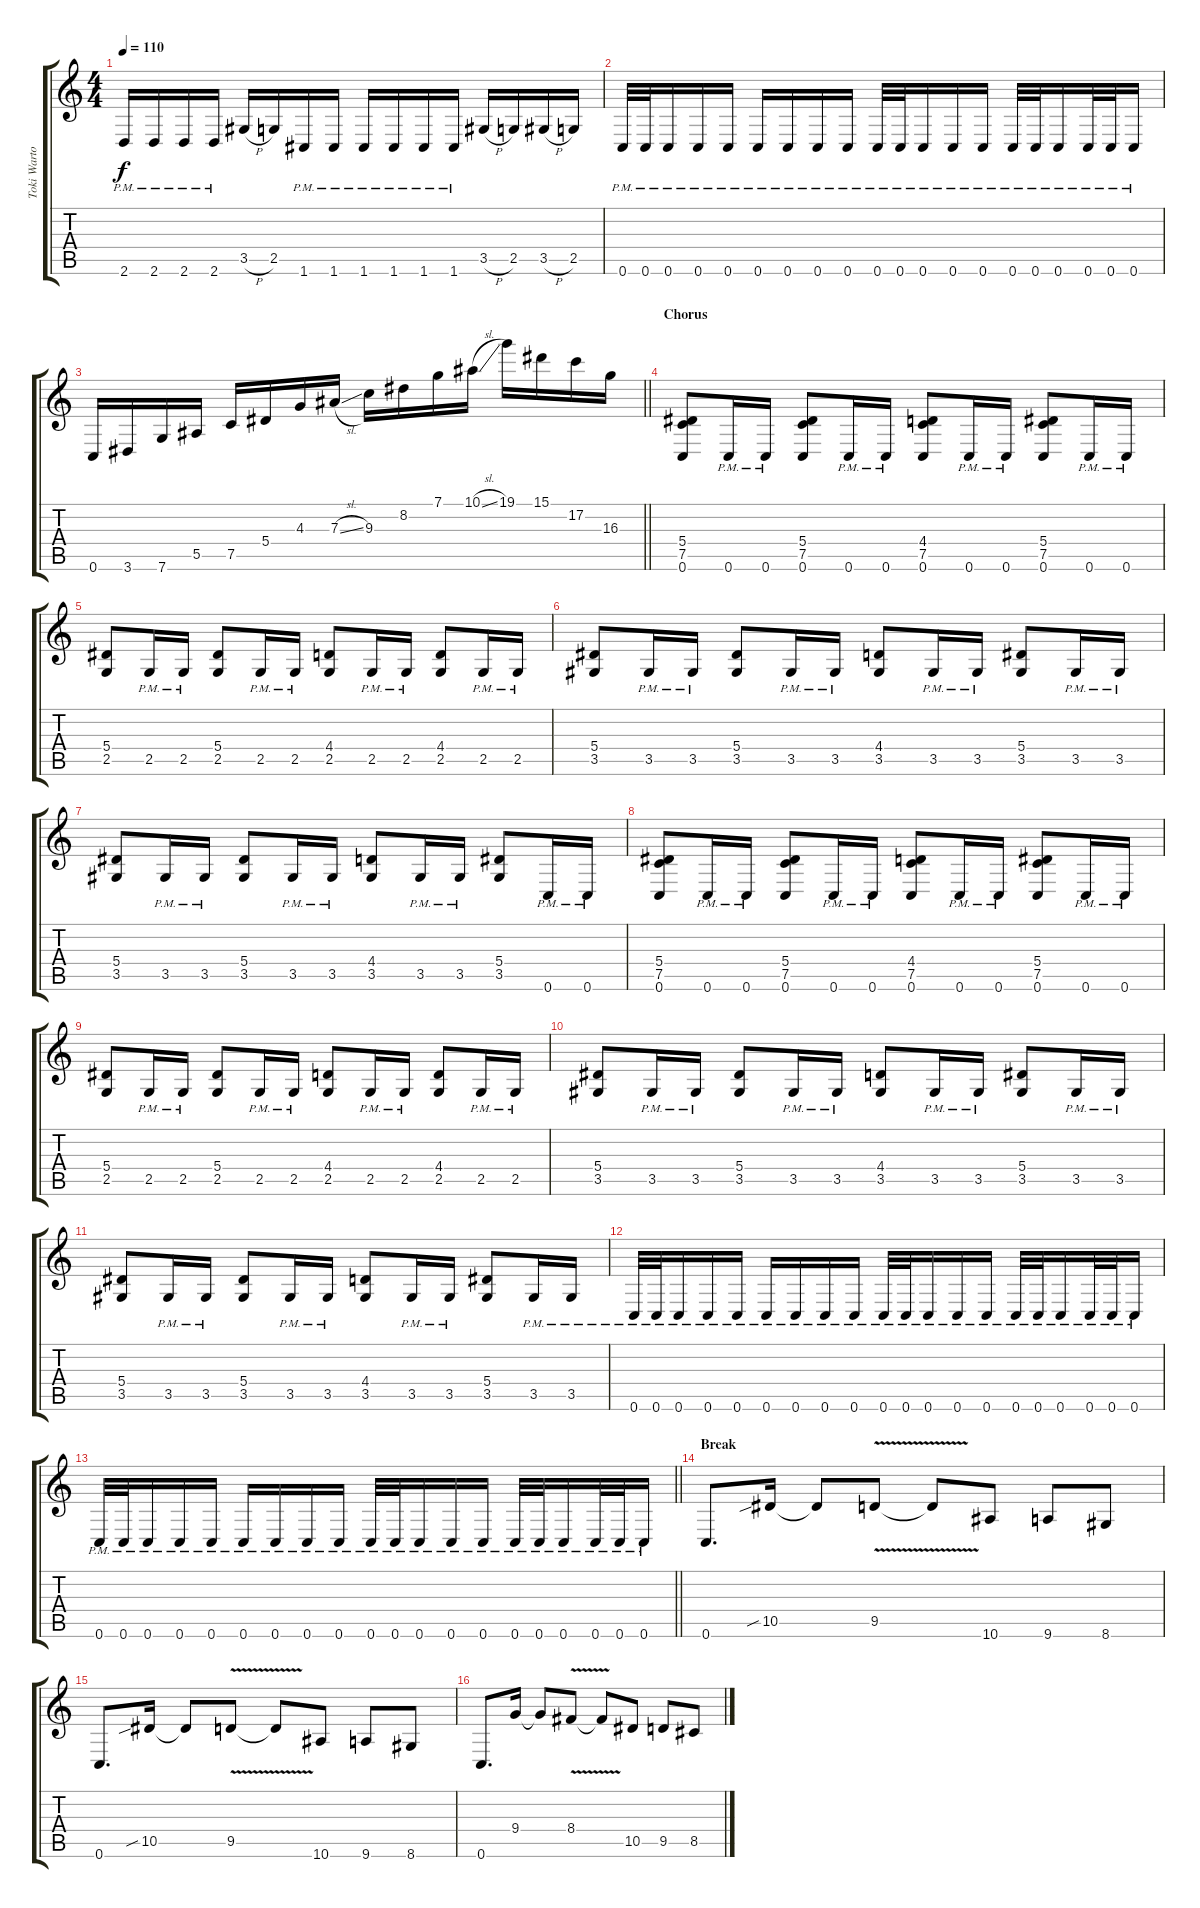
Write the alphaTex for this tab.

\track ("Toki Wartooth (Lead Guitar 2)" "Toki Warto") {instrument distortionguitar}
\staff {score tabs}
\tuning (C4 G3 Eb3 Bb2 F2 C2) {hide}
\ts (4 4)
\tempo 110
\clef g2
\ks c
2.6{pm}.16{dy f} 2.6{pm}.16 2.6{pm}.16 2.6{pm}.16 3.5{h}.16 2.5.16 1.6{pm}.16 1.6{pm}.16 1.6{pm}.16 1.6{pm}.16 1.6{pm}.16 1.6{pm}.16 3.5{h}.16 2.5.16 3.5{h}.16 2.5.16 |
0.6{pm}.32 0.6{pm}.32 0.6{pm}.16 0.6{pm}.16 0.6{pm}.16 0.6{pm}.16 0.6{pm}.16 0.6{pm}.16 0.6{pm}.16 0.6{pm}.32 0.6{pm}.32 0.6{pm}.16 0.6{pm}.16 0.6{pm}.16 0.6{pm}.32 0.6{pm}.32 0.6{pm}.16 0.6{pm}.32 0.6{pm}.32 0.6{pm}.16 |
\barLineRight lightlight
0.6.16 3.6.16 7.6.16 5.5.16 7.5.16 5.4.16 4.3.16 7.3{sl}.16 9.3.16 8.2.16 7.1.16 10.1{sl}.16 19.1.16 15.1.16 17.2.16 16.3.16 |
\section ("" "Chorus")
(5.4 7.5 0.6).8 0.6{pm}.16 0.6{pm}.16 (5.4 7.5 0.6).8 0.6{pm}.16 0.6{pm}.16 (4.4 7.5 0.6).8 0.6{pm}.16 0.6{pm}.16 (5.4 7.5 0.6).8 0.6{pm}.16 0.6{pm}.16 |
(5.4 2.5).8 2.5{pm}.16 2.5{pm}.16 (5.4 2.5).8 2.5{pm}.16 2.5{pm}.16 (4.4 2.5).8 2.5{pm}.16 2.5{pm}.16 (4.4 2.5).8 2.5{pm}.16 2.5{pm}.16 |
(5.4 3.5).8 3.5{pm}.16 3.5{pm}.16 (5.4 3.5).8 3.5{pm}.16 3.5{pm}.16 (4.4 3.5).8 3.5{pm}.16 3.5{pm}.16 (5.4 3.5).8 3.5{pm}.16 3.5{pm}.16 |
(5.4 3.5).8 3.5{pm}.16 3.5{pm}.16 (5.4 3.5).8 3.5{pm}.16 3.5{pm}.16 (4.4 3.5).8 3.5{pm}.16 3.5{pm}.16 (5.4 3.5).8 0.6{pm}.16 0.6{pm}.16 |
(5.4 7.5 0.6).8 0.6{pm}.16 0.6{pm}.16 (5.4 7.5 0.6).8 0.6{pm}.16 0.6{pm}.16 (4.4 7.5 0.6).8 0.6{pm}.16 0.6{pm}.16 (5.4 7.5 0.6).8 0.6{pm}.16 0.6{pm}.16 |
(5.4 2.5).8 2.5{pm}.16 2.5{pm}.16 (5.4 2.5).8 2.5{pm}.16 2.5{pm}.16 (4.4 2.5).8 2.5{pm}.16 2.5{pm}.16 (4.4 2.5).8 2.5{pm}.16 2.5{pm}.16 |
(5.4 3.5).8 3.5{pm}.16 3.5{pm}.16 (5.4 3.5).8 3.5{pm}.16 3.5{pm}.16 (4.4 3.5).8 3.5{pm}.16 3.5{pm}.16 (5.4 3.5).8 3.5{pm}.16 3.5{pm}.16 |
(5.4 3.5).8 3.5{pm}.16 3.5{pm}.16 (5.4 3.5).8 3.5{pm}.16 3.5{pm}.16 (4.4 3.5).8 3.5{pm}.16 3.5{pm}.16 (5.4 3.5).8 3.5{pm}.16 3.5{pm}.16 |
0.6{pm}.32 0.6{pm}.32 0.6{pm}.16 0.6{pm}.16 0.6{pm}.16 0.6{pm}.16 0.6{pm}.16 0.6{pm}.16 0.6{pm}.16 0.6{pm}.32 0.6{pm}.32 0.6{pm}.16 0.6{pm}.16 0.6{pm}.16 0.6{pm}.32 0.6{pm}.32 0.6{pm}.16 0.6{pm}.32 0.6{pm}.32 0.6{pm}.16 |
\barLineRight lightlight
0.6{pm}.32 0.6{pm}.32 0.6{pm}.16 0.6{pm}.16 0.6{pm}.16 0.6{pm}.16 0.6{pm}.16 0.6{pm}.16 0.6{pm}.16 0.6{pm}.32 0.6{pm}.32 0.6{pm}.16 0.6{pm}.16 0.6{pm}.16 0.6{pm}.32 0.6{pm}.32 0.6{pm}.16 0.6{pm}.32 0.6{pm}.32 0.6{pm}.16 |
\section ("" "Break")
0.6.8{d} 10.5{sib}.16 10.5{t}.8 9.5{v}.8 9.5{t}.8 10.6.8 9.6.8 8.6.8 |
0.6.8{d} 10.5{sib}.16 10.5{t}.8 9.5{v}.8 9.5{t}.8 10.6.8 9.6.8 8.6.8 |
0.6.8{d} 9.4.16 9.4{t}.8 8.4{v}.8 8.4{t}.8 10.5.8 9.5.8 8.5.8
